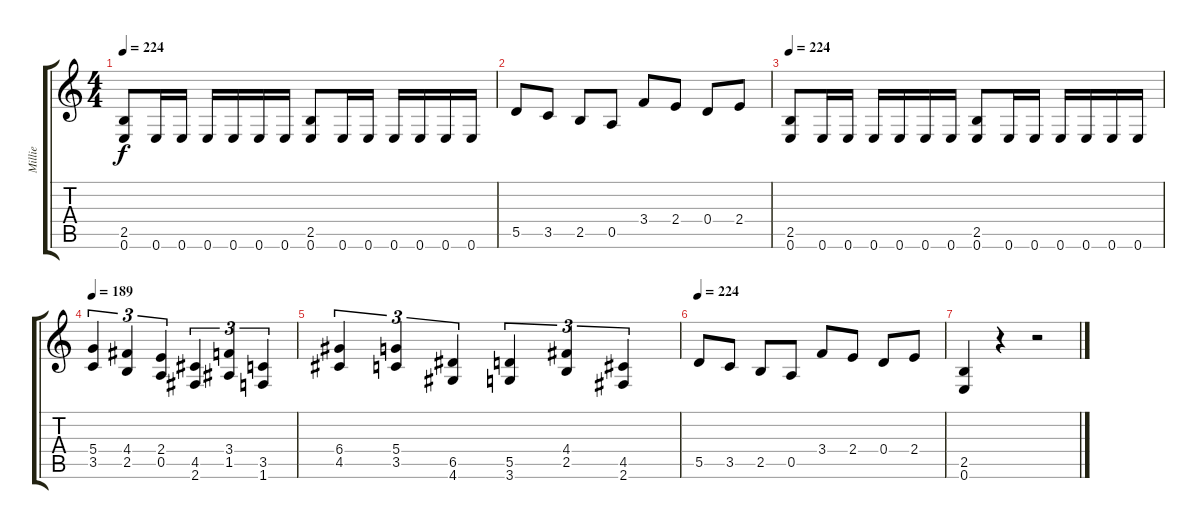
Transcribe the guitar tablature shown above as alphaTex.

\track ("Millie" "Millie") {instrument distortionguitar}
\staff {score tabs}
\tuning (E4 B3 G3 D3 A2 E2) {hide}
\ts (4 4)
\tempo 224
\clef g2
\ks c
(2.5 0.6).8{dy f} 0.6.16 0.6.16 0.6.16 0.6.16 0.6.16 0.6.16 (2.5 0.6).8 0.6.16 0.6.16 0.6.16 0.6.16 0.6.16 0.6.16 |
5.5.8 3.5.8 2.5.8 0.5.8 3.4.8 2.4.8 0.4.8 2.4.8 |
\tempo 224
(2.5 0.6).8 0.6.16 0.6.16 0.6.16 0.6.16 0.6.16 0.6.16 (2.5 0.6).8 0.6.16 0.6.16 0.6.16 0.6.16 0.6.16 0.6.16 |
\tempo 189
(5.4 3.5).4{tu (3 2)} (4.4 2.5).4{tu (3 2)} (2.4 0.5).4{tu (3 2)} (4.5 2.6).4{tu (3 2)} (3.4 1.5).4{tu (3 2)} (3.5 1.6).4{tu (3 2)} |
(6.4 4.5).4{tu (3 2)} (5.4 3.5).4{tu (3 2)} (6.5 4.6).4{tu (3 2)} (5.5 3.6).4{tu (3 2)} (4.4 2.5).4{tu (3 2)} (4.5 2.6).4{tu (3 2)} |
\tempo 224
5.5.8 3.5.8 2.5.8 0.5.8 3.4.8 2.4.8 0.4.8 2.4.8 |
(2.5 0.6).4 r.4 r.2
